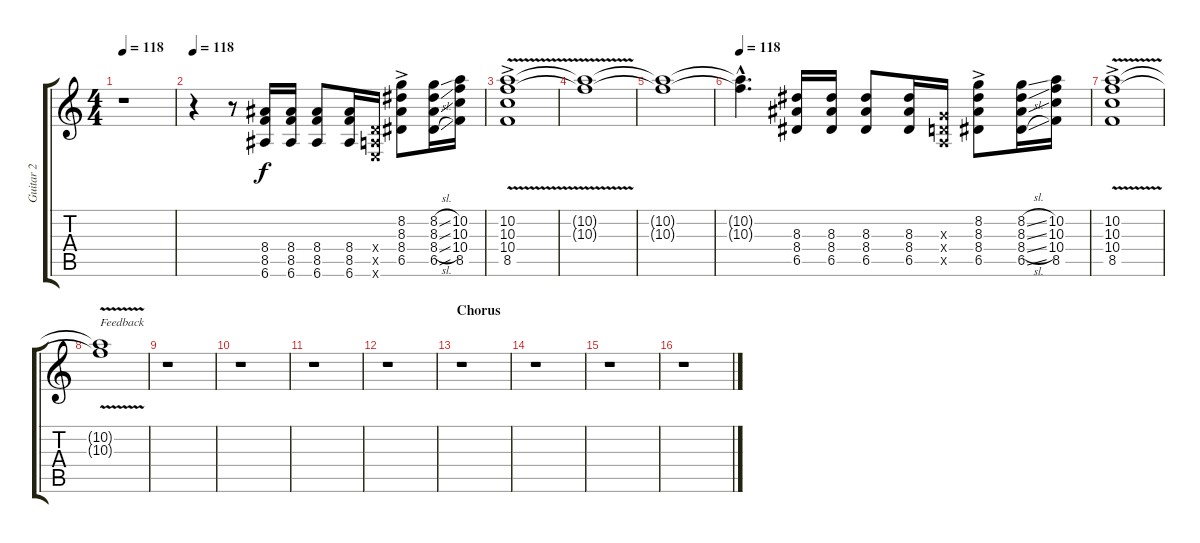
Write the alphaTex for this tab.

\track ("Guitar 2" "Guitar 2") {instrument overdrivenguitar}
\staff {score tabs}
\tuning (E4 B3 G3 D3 A2 E2) {hide}
\ts (4 4)
\tempo 118
\clef g2
\ks c
r.1{dy pp} |
\tempo 118
r.4{volume 13} r.8 (8.4 8.5 6.6).16{dy f} (8.4 8.5 6.6).16 (8.4 8.5 6.6).8 (8.4 8.5 6.6).16 (0.4{x} 0.5{x} 0.6{x}).16 (8.2{ac} 8.3{ac} 8.4{ac} 6.5{ac}).8 (8.2{sl} 8.3{sl} 8.4{sl} 6.5{sl}).16 (10.2 10.3 10.4 8.5).16 |
(10.2{v ac} 10.3{v ac} 10.4{ac} 8.5{ac}).1 |
(10.2{t} 10.3{t}).1 |
(10.2{t} 10.3{t}).1 |
\tempo 118
(10.2{hac t} 10.3{hac t}).4{d} (8.3 8.4 6.5).16 (8.3 8.4 6.5).16 (8.3 8.4 6.5).8 (8.3 8.4 6.5).16 (0.3{x} 0.4{x} 0.5{x}).16 (8.2{ac} 8.3{ac} 8.4{ac} 6.5{ac}).8 (8.2{sl} 8.3{sl} 8.4{sl} 6.5{sl}).16 (10.2 10.3 10.4 8.5).16 |
(10.2{v ac} 10.3{v ac} 10.4{ac} 8.5{ac}).1 |
(10.2{t} 10.3{t}).1{txt "Feedback"} |
r.1 |
r.1 |
r.1 |
r.1 |
\section ("" "Chorus")
r.1 |
r.1 |
r.1 |
r.1
